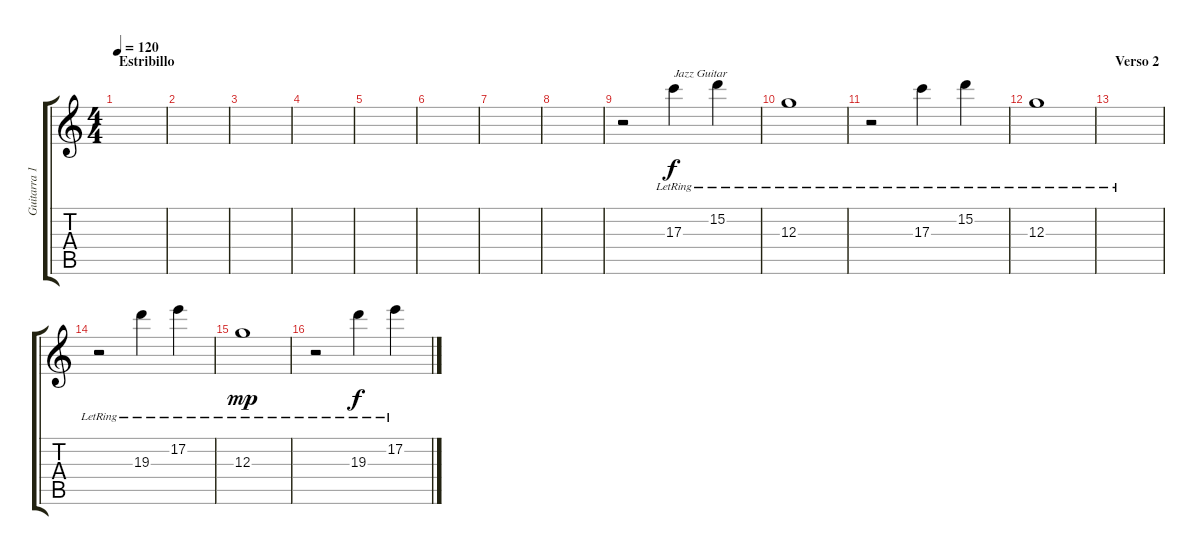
\track ("Guitarra 1 ((Evan))" "Guitarra 1") {instrument distortionguitar}
\staff {score tabs}
\tuning (E4 B3 G3 D3 A2 E2) {hide}
\ts (4 4)
\section ("" "Estribillo")
\tempo 120
\clef g2
\ks c
|
|
|
|
|
|
|
|
r.2{instrument electricguitarjazz} 17.3{lr}.4{txt "Jazz Guitar" instrument electricguitarjazz} 15.2{lr}.4 |
12.3{lr}.1 |
r.2{instrument electricguitarjazz} 17.3{lr}.4{instrument electricguitarjazz} 15.2{lr}.4 |
12.3{lr}.1 |
\section ("" "Verso 2")
|
r.2{instrument electricguitarjazz} 19.3{lr}.4{instrument electricguitarjazz} 17.2{lr}.4 |
12.3{lr}.1{dy mp} |
r.2{instrument electricguitarjazz} 19.3{lr}.4{dy f instrument electricguitarjazz} 17.2{lr}.4
